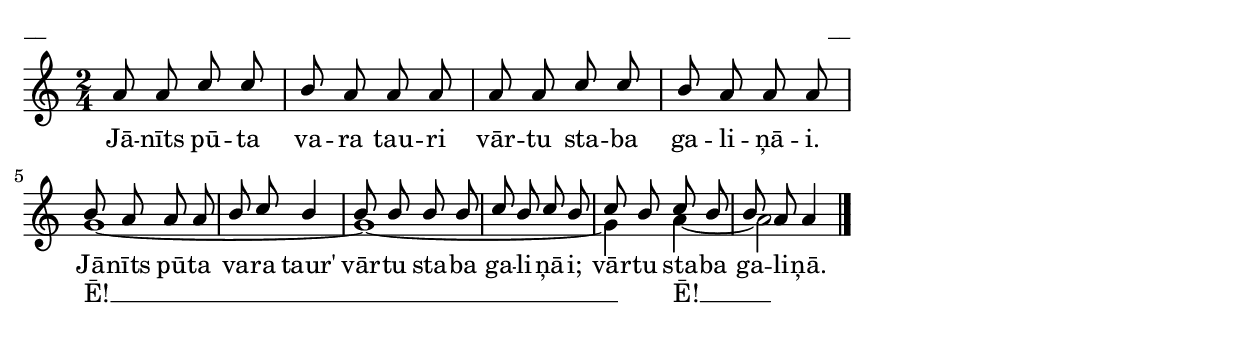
\version "2.13.16"
%\header {
%    title = "Jānīts pūta vara tauri"
%}
\paper {
line-width = 14\cm
left-margin = 0.4\cm
between-system-padding = 0.1\cm
between-system-space = 0.1\cm
}
\layout {
indent = #0
ragged-last = ##f
}


voiceA = \transpose e a { \relative c' {
\clef "treble"
\key e \minor
\time 2/4
e8 e g g | fis8 e e e | e8 e g g | fis8 e e e | 
fis8 e e e | fis8 g fis4 | fis8 fis fis fis | g8 fis g fis |
g8 fis g fis | fis8 e e4 
\bar "|."
} }

lyricA = \lyricmode {
Jā -- nīts pū -- ta va -- ra tau -- ri 
vār -- tu sta -- ba ga -- li -- ņā -- i.
Jā -- nīts pū -- ta va -- ra taur' 
vār -- tu sta -- ba ga -- li -- ņā -- i;
vār -- tu sta -- ba ga -- li -- ņā.
}

voiceB = \transpose e a { \relative c' {
\clef "treble"
\key e \minor
\time 2/4
s2 | s2 | s2 | s2 |
d1~ d1~ | d4 e4~ | e2 |
} }

lyricB = \lyricmode {
Ē! __ Ē! __
}



fullScore = <<
\new Staff {
<<
\new Voice = "voiceA" { \voiceOne \autoBeamOff \voiceA }
\lyricsto "voiceA" \new Lyrics \lyricA
\new Voice = "voiceB" { \voiceTwo \autoBeamOff \voiceB }
\lyricsto "voiceB" \new Lyrics \lyricB
>>
}
>>

\score {
\fullScore
\header { piece = "__" opus = "__" }
}
\markup { \with-color #(x11-color 'white) \sans \smaller "__" }
\score {
\unfoldRepeats
\fullScore
\midi {
\context { \Staff \remove "Staff_performer" }
\context { \Voice \consists "Staff_performer" }
}
}


